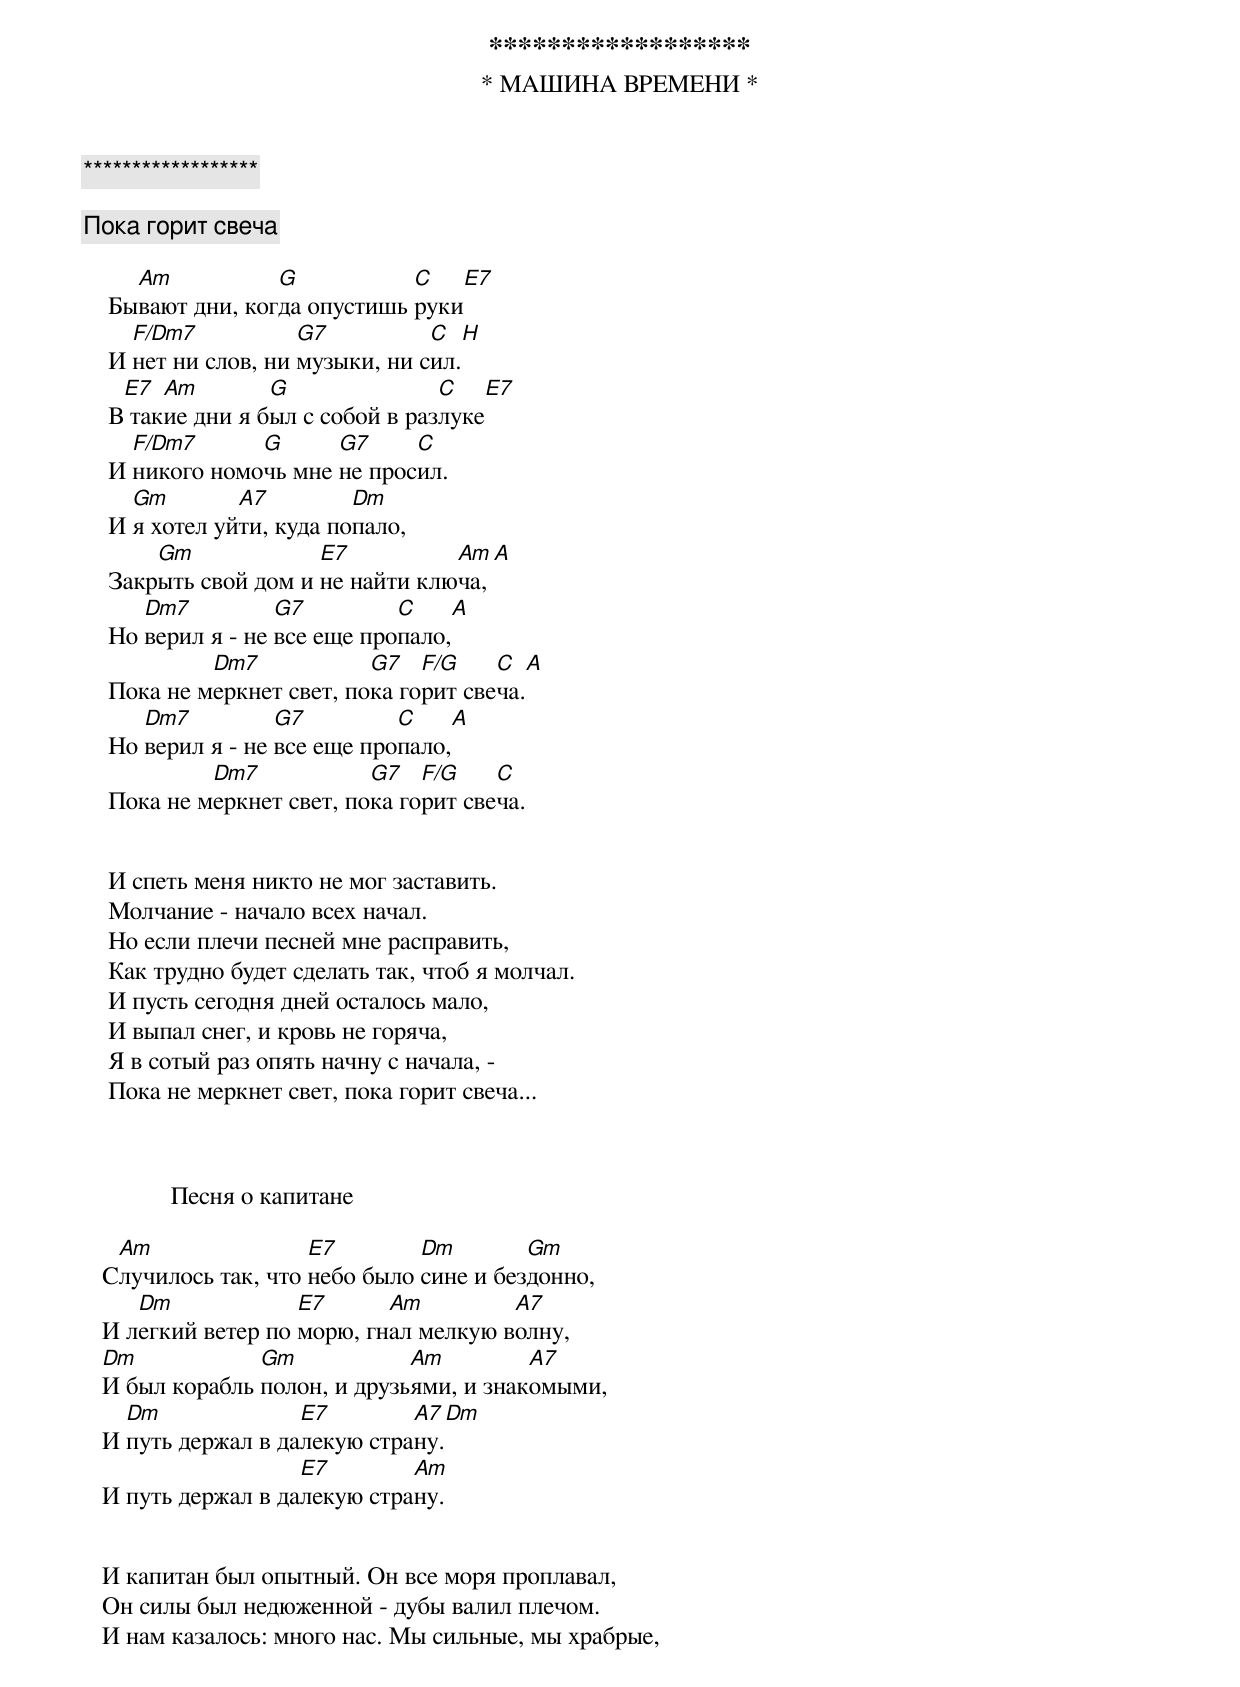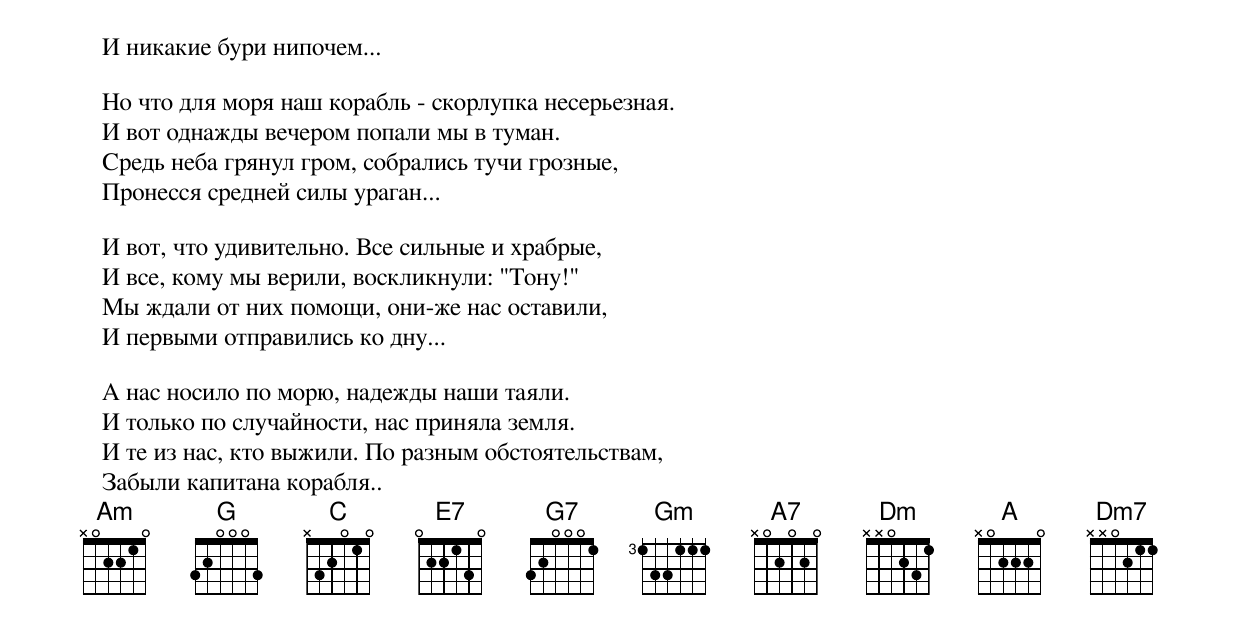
           ******************
           * МАШИНА ВРЕМЕНИ *
           ******************

            Пока горит свеча

      Am           G           C    E7
    Бывают дни, когда опустишь руки
      F/Dm7           G7          C  H
    И нет ни слов, ни музыки, ни сил.
     E7  Am        G               C    E7
    В такие дни я был с собой в разлуке
      F/Dm7      G      G7     C
    И никого номочь мне не просил.
      Gm        A7         Dm
    И я хотел уйти, куда попало,
        Gm             E7          Am  A
    Закрыть свой дом и не найти ключа,
       Dm7          G7         C    A
    Но верил я - не все еще пропало,
             Dm7            G7   F/G    C   A
    Пока не меркнет свет, пока горит свеча.
       Dm7          G7         C    A
    Но верил я - не все еще пропало,
             Dm7            G7   F/G    C
    Пока не меркнет свет, пока горит свеча.


    И спеть меня никто не мог заставить.
    Молчание - начало всех начал.
    Но если плечи песней мне расправить,
    Как трудно будет сделать так, чтоб я молчал.
    И пусть сегодня дней осталось мало,
    И выпал снег, и кровь не горяча,
    Я в сотый раз опять начну с начала, -
    Пока не меркнет свет, пока горит свеча...



              Песня о капитане

    Am                E7        Dm        Gm
   Случилось так, что небо было сине и бездонно,
      Dm             E7      Am         A7
   И легкий ветер по морю, гнал мелкую волну,
   Dm            Gm            Am         A7
   И был корабль полон, и друзьями, и знакомыми,
     Dm              E7        A7  Dm
   И путь держал в далекую страну.
                     E7        Am
   И путь держал в далекую страну.


   И капитан был опытный. Он все моря проплавал,
   Он силы был недюженной - дубы валил плечом.
   И нам казалось: много нас. Мы сильные, мы храбрые,
   И никакие бури нипочем...

   Но что для моря наш корабль - скорлупка несерьезная.
   И вот однажды вечером попали мы в туман.
   Средь неба грянул гром, собрались тучи грозные,
   Пронесся средней силы ураган...

   И вот, что удивительно. Все сильные и храбрые,
   И все, кому мы верили, воскликнули: "Тону!"
   Мы ждали от них помощи, они-же нас оставили,
   И первыми отправились ко дну...

   А нас носило по морю, надежды наши таяли.
   И только по случайности, нас приняла земля.
   И те из нас, кто выжили. По разным обстоятельствам,
   Забыли капитана корабля..
